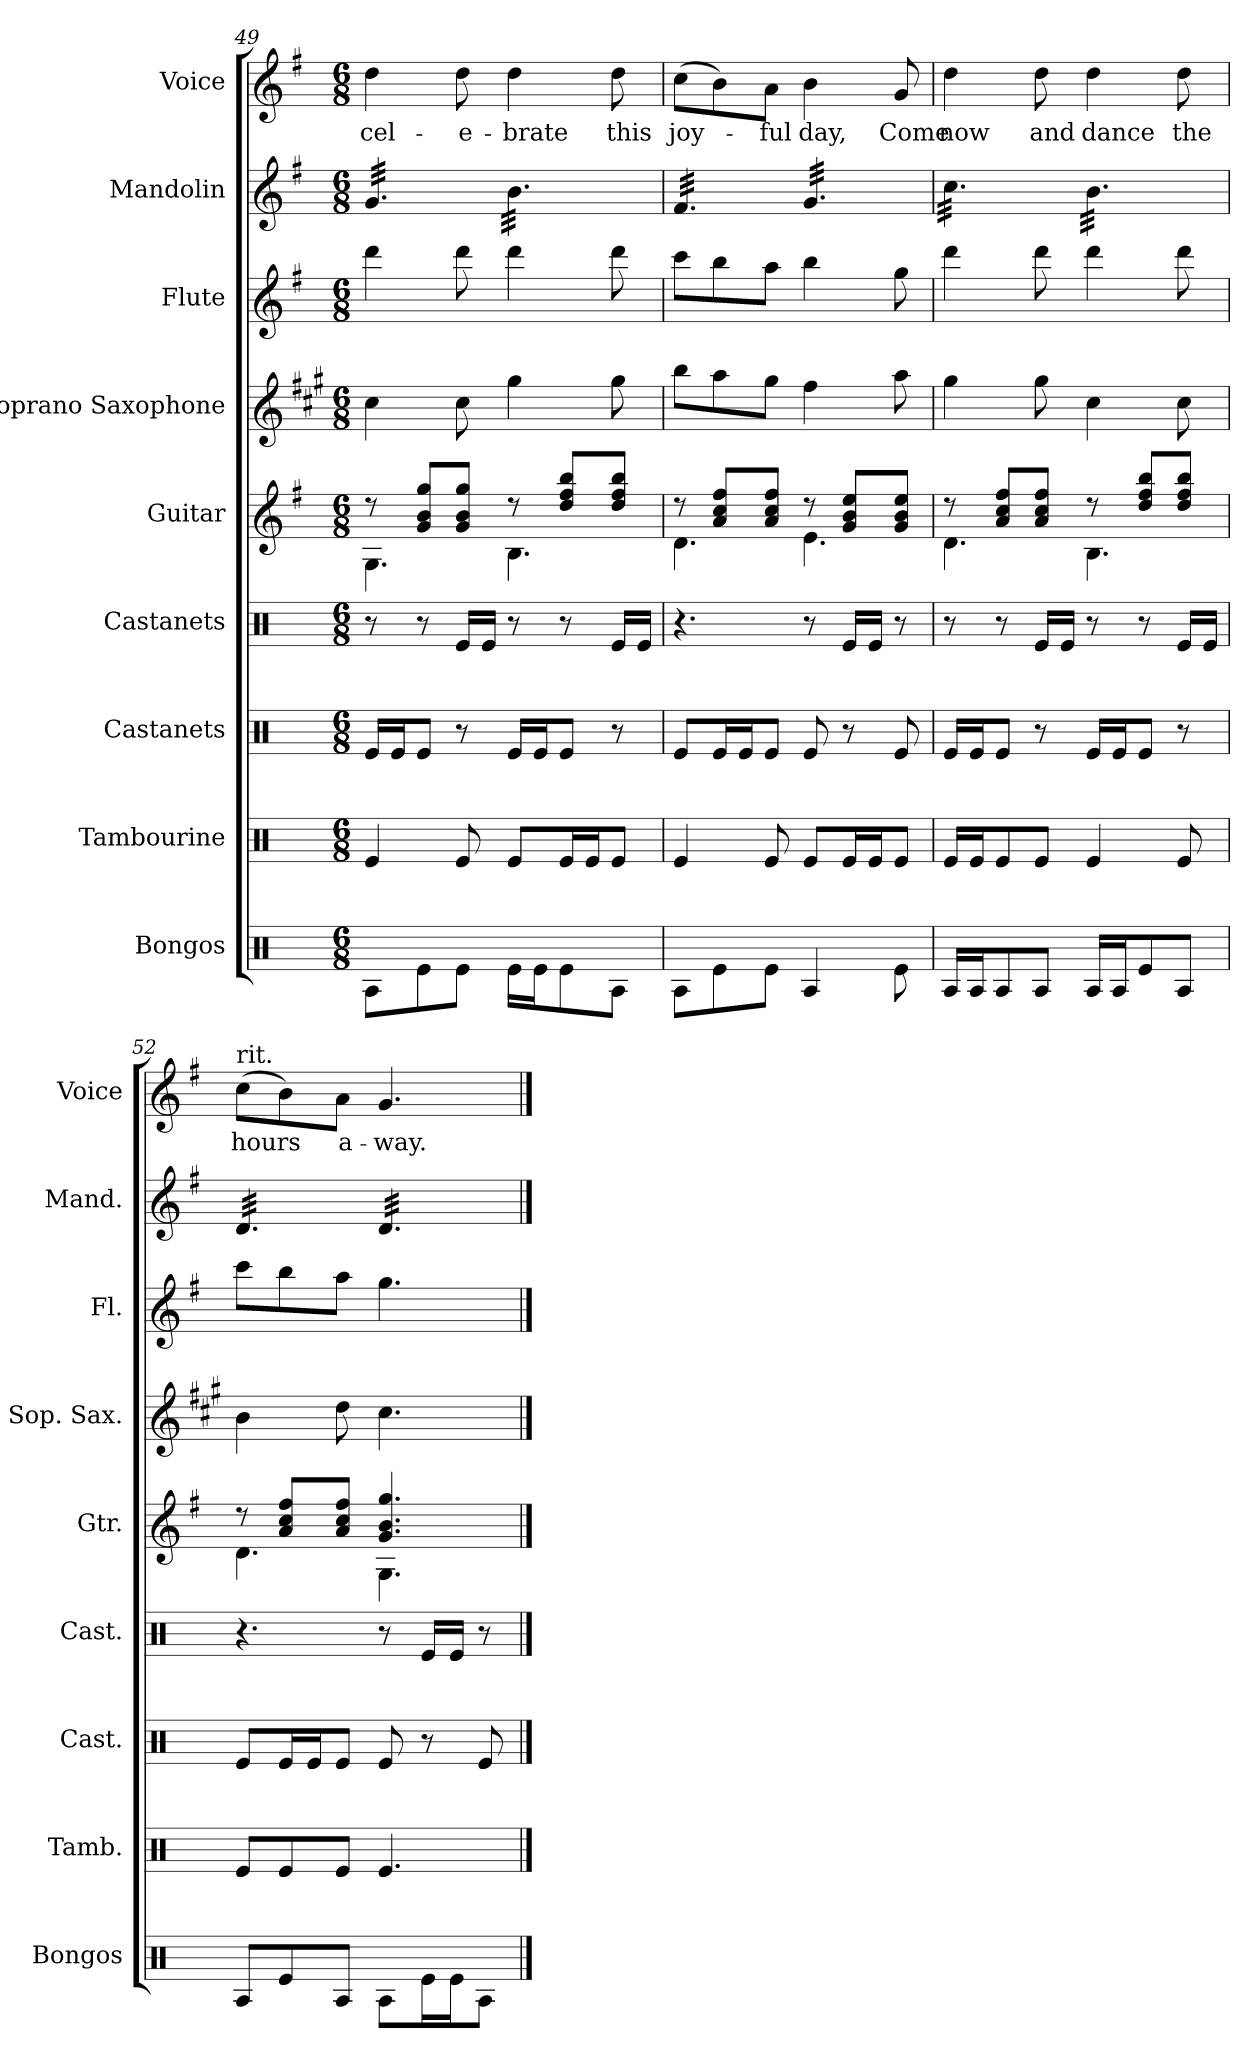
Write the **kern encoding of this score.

**kern	**kern	**kern	**kern	**kern	**kern	**kern	**kern	**kern	**text
*part9	*part8	*part7	*part6	*part5	*part4	*part3	*part2	*part1	*part1
*staff9	*staff8	*staff7	*staff6	*staff5	*staff4	*staff3	*staff2	*staff1	*staff1
*I"Bongos	*I"Tambourine	*I"Castanets	*I"Castanets	*I"Guitar	*I"Soprano Saxophone	*I"Flute	*I"Mandolin	*I"Voice	*
*I'Bongos	*I'Tamb.	*I'Cast.	*I'Cast.	*I'Gtr.	*I'Sop. Sax.	*I'Fl.	*I'Mand.	*I'Voice	*
!!LO:LB:g=z
*clefX	*clefX	*clefX	*clefX	*clefG2	*clefG2	*clefG2	*clefG2	*clefG2	*
*	*	*	*	*ITrd7c12	*ITrd1c2	*	*	*	*
*k[]	*k[]	*k[]	*k[]	*k[f#]	*k[f#]	*k[f#]	*k[f#]	*k[f#]	*
*C:	*C:	*C:	*C:	*G:	*G:	*G:	*G:	*G:	*
*M6/8	*M6/8	*M6/8	*M6/8	*M6/8	*M6/8	*M6/8	*M6/8	*M6/8	*
=49	=49	=49	=49	=49	=49	=49	=49	=49	=49
*	*	*	*	*^	*	*	*	*	*
!	!	!	!	!	!	!	!	!	!	!LO:LY:b:color=#000000
*	*	*	*	*	*	*	*	*tremolo	*	*
8RAi\L	4Rei/	16Rei/LL	8r	8r	4.GGi\	4bi\	4dddi\	32gi/LLL	4ddi\	cel-
.	.	.	.	.	.	.	.	32gi/	.	.
.	.	16Rei/J	.	.	.	.	.	32gi/	.	.
.	.	.	.	.	.	.	.	32gi/	.	.
8Rei\	.	8Rei/J	8r	8Gi/ 8Bi 8giL	.	.	.	32gi/	.	.
.	.	.	.	.	.	.	.	32gi/	.	.
.	.	.	.	.	.	.	.	32gi/	.	.
.	.	.	.	.	.	.	.	32gi/	.	.
!	!	!	!	!	!	!	!	!	!	!LO:LY:b:color=#000000
8Rei\J	8Rei/	8r	16Rei/LL	8Gi/ 8Bi 8giJ	.	8bi\	8dddi\	32gi/	8ddi\	-e-
.	.	.	.	.	.	.	.	32gi/	.	.
.	.	.	16Rei/JJ	.	.	.	.	32gi/	.	.
.	.	.	.	.	.	.	.	32gi/JJJ	.	.
!	!	!	!	!	!	!	!	!	!	!LO:LY:b:color=#000000
16Rei\LL	8Rei/L	16Rei/LL	8r	8r	4.BBi\	4ff#i\	4dddi\	32bi\LLL	4ddi\	-brate
.	.	.	.	.	.	.	.	32bi\	.	.
16Rei\J	.	16Rei/J	.	.	.	.	.	32bi\	.	.
.	.	.	.	.	.	.	.	32bi\	.	.
8Rei\	16Rei/L	8Rei/J	8r	8di/ 8f#i 8biL	.	.	.	32bi\	.	.
.	.	.	.	.	.	.	.	32bi\	.	.
.	16Rei/J	.	.	.	.	.	.	32bi\	.	.
.	.	.	.	.	.	.	.	32bi\	.	.
!	!	!	!	!	!	!	!	!	!	!LO:LY:b:color=#000000
8RAi\J	8Rei/J	8r	16Rei/LL	8di/ 8f#i 8biJ	.	8ff#i\	8dddi\	32bi\	8ddi\	this
.	.	.	.	.	.	.	.	32bi\	.	.
.	.	.	16Rei/JJ	.	.	.	.	32bi\	.	.
.	.	.	.	.	.	.	.	32bi\JJJ	.	.
=50	=50	=50	=50	=50	=50	=50	=50	=50	=50	=50
!	!	!	!	!	!	!	!	!	!	!LO:LY:b:color=#000000
8RAi\L	4Rei/	8Rei/L	4.r	8r	4.Di\	8aai\L	8ccci\L	32f#i/LLL	(8cci\L	joy-
.	.	.	.	.	.	.	.	32f#i/	.	.
.	.	.	.	.	.	.	.	32f#i/	.	.
.	.	.	.	.	.	.	.	32f#i/	.	.
8Rei\	.	16Rei/L	.	8Ai/ 8ci 8f#iL	.	8ggi\	8bbi\	32f#i/	8bi\)	.
.	.	.	.	.	.	.	.	32f#i/	.	.
.	.	16Rei/J	.	.	.	.	.	32f#i/	.	.
.	.	.	.	.	.	.	.	32f#i/	.	.
!	!	!	!	!	!	!	!	!	!	!LO:LY:b:color=#000000
8Rei\J	8Rei/	8Rei/J	.	8Ai/ 8ci 8f#iJ	.	8ff#i\J	8aai\J	32f#i/	8ai\J	-ful
.	.	.	.	.	.	.	.	32f#i/	.	.
.	.	.	.	.	.	.	.	32f#i/	.	.
.	.	.	.	.	.	.	.	32f#i/JJJ	.	.
!	!	!	!	!	!	!	!	!	!	!LO:LY:b:color=#000000
4RAi/	8Rei/L	8Rei/	8r	8r	4.Ei\	4eei\	4bbi\	32gi/LLL	4bi\	day,
.	.	.	.	.	.	.	.	32gi/	.	.
.	.	.	.	.	.	.	.	32gi/	.	.
.	.	.	.	.	.	.	.	32gi/	.	.
.	16Rei/L	8r	16Rei/LL	8Gi/ 8Bi 8eiL	.	.	.	32gi/	.	.
.	.	.	.	.	.	.	.	32gi/	.	.
.	16Rei/J	.	16Rei/JJ	.	.	.	.	32gi/	.	.
.	.	.	.	.	.	.	.	32gi/	.	.
!	!	!	!	!	!	!	!	!	!	!LO:LY:b:color=#000000
8Rei\	8Rei/J	8Rei/	8r	8Gi/ 8Bi 8eiJ	.	8ggi\	8ggi\	32gi/	8gi/	Come
.	.	.	.	.	.	.	.	32gi/	.	.
.	.	.	.	.	.	.	.	32gi/	.	.
.	.	.	.	.	.	.	.	32gi/JJJ	.	.
=51	=51	=51	=51	=51	=51	=51	=51	=51	=51	=51
!	!	!	!	!	!	!	!	!	!	!LO:LY:b:color=#000000
16RAi/LL	16Rei/LL	16Rei/LL	8r	8r	4.Di\	4ff#i\	4dddi\	32cci\LLL	4ddi\	now
.	.	.	.	.	.	.	.	32cci\	.	.
16RAi/J	16Rei/J	16Rei/J	.	.	.	.	.	32cci\	.	.
.	.	.	.	.	.	.	.	32cci\	.	.
8RAi/	8Rei/	8Rei/J	8r	8Ai/ 8ci 8f#iL	.	.	.	32cci\	.	.
.	.	.	.	.	.	.	.	32cci\	.	.
.	.	.	.	.	.	.	.	32cci\	.	.
.	.	.	.	.	.	.	.	32cci\	.	.
!	!	!	!	!	!	!	!	!	!	!LO:LY:b:color=#000000
8RAi/J	8Rei/J	8r	16Rei/LL	8Ai/ 8ci 8f#iJ	.	8ff#i\	8dddi\	32cci\	8ddi\	and
.	.	.	.	.	.	.	.	32cci\	.	.
.	.	.	16Rei/JJ	.	.	.	.	32cci\	.	.
.	.	.	.	.	.	.	.	32cci\JJJ	.	.
!	!	!	!	!	!	!	!	!	!	!LO:LY:b:color=#000000
16RAi/LL	4Rei/	16Rei/LL	8r	8r	4.BBi\	4bi\	4dddi\	32bi\LLL	4ddi\	dance
.	.	.	.	.	.	.	.	32bi\	.	.
16RAi/J	.	16Rei/J	.	.	.	.	.	32bi\	.	.
.	.	.	.	.	.	.	.	32bi\	.	.
8Rei/	.	8Rei/J	8r	8di/ 8f#i 8biL	.	.	.	32bi\	.	.
.	.	.	.	.	.	.	.	32bi\	.	.
.	.	.	.	.	.	.	.	32bi\	.	.
.	.	.	.	.	.	.	.	32bi\	.	.
!	!	!	!	!	!	!	!	!	!	!LO:LY:b:color=#000000
8RAi/J	8Rei/	8r	16Rei/LL	8di/ 8f#i 8biJ	.	8bi\	8dddi\	32bi\	8ddi\	the
.	.	.	.	.	.	.	.	32bi\	.	.
.	.	.	16Rei/JJ	.	.	.	.	32bi\	.	.
.	.	.	.	.	.	.	.	32bi\JJJ	.	.
=52	=52	=52	=52	=52	=52	=52	=52	=52	=52	=52
!	!	!	!	!	!	!	!	!	!LO:TX:t=rit.	!
!	!	!	!	!	!	!	!	!	!	!LO:LY:b:color=#000000
8RAi/L	8Rei/L	8Rei/L	4.r	8r	4.Di\	4ai\	8ccci\L	32di/LLL	(8cci\L	hours
.	.	.	.	.	.	.	.	32di/	.	.
.	.	.	.	.	.	.	.	32di/	.	.
.	.	.	.	.	.	.	.	32di/	.	.
8Rei/	8Rei/	16Rei/L	.	8Ai/ 8ci 8f#iL	.	.	8bbi\	32di/	8bi\)	.
.	.	.	.	.	.	.	.	32di/	.	.
.	.	16Rei/J	.	.	.	.	.	32di/	.	.
.	.	.	.	.	.	.	.	32di/	.	.
!	!	!	!	!	!	!	!	!	!	!LO:LY:b:color=#000000
8RAi/J	8Rei/J	8Rei/J	.	8Ai/ 8ci 8f#iJ	.	8cci\	8aai\J	32di/	8ai\J	a-
.	.	.	.	.	.	.	.	32di/	.	.
.	.	.	.	.	.	.	.	32di/	.	.
.	.	.	.	.	.	.	.	32di/JJJ	.	.
!	!	!	!	!	!	!	!	!	!	!LO:LY:b:color=#000000
8RAi\L	4.Rei/	8Rei/	8r	4.Gi/ 4.Bi 4.gi	4.GG:i\	4.bi\	4.ggi\	32di/LLL	4.gi/	-way.
.	.	.	.	.	.	.	.	32di/	.	.
.	.	.	.	.	.	.	.	32di/	.	.
.	.	.	.	.	.	.	.	32di/	.	.
16Rei\L	.	8r	16Rei/LL	.	.	.	.	32di/	.	.
.	.	.	.	.	.	.	.	32di/	.	.
16Rei\J	.	.	16Rei/JJ	.	.	.	.	32di/	.	.
.	.	.	.	.	.	.	.	32di/	.	.
8RAi\J	.	8Rei/	8r	.	.	.	.	32di/	.	.
.	.	.	.	.	.	.	.	32di/	.	.
.	.	.	.	.	.	.	.	32di/	.	.
.	.	.	.	.	.	.	.	32di/JJJ	.	.
*	*	*	*	*	*	*	*	*Xtremolo	*	*
*	*	*	*	*v	*v	*	*	*	*	*
==	==	==	==	==	==	==	==	==	==
*-	*-	*-	*-	*-	*-	*-	*-	*-	*-
